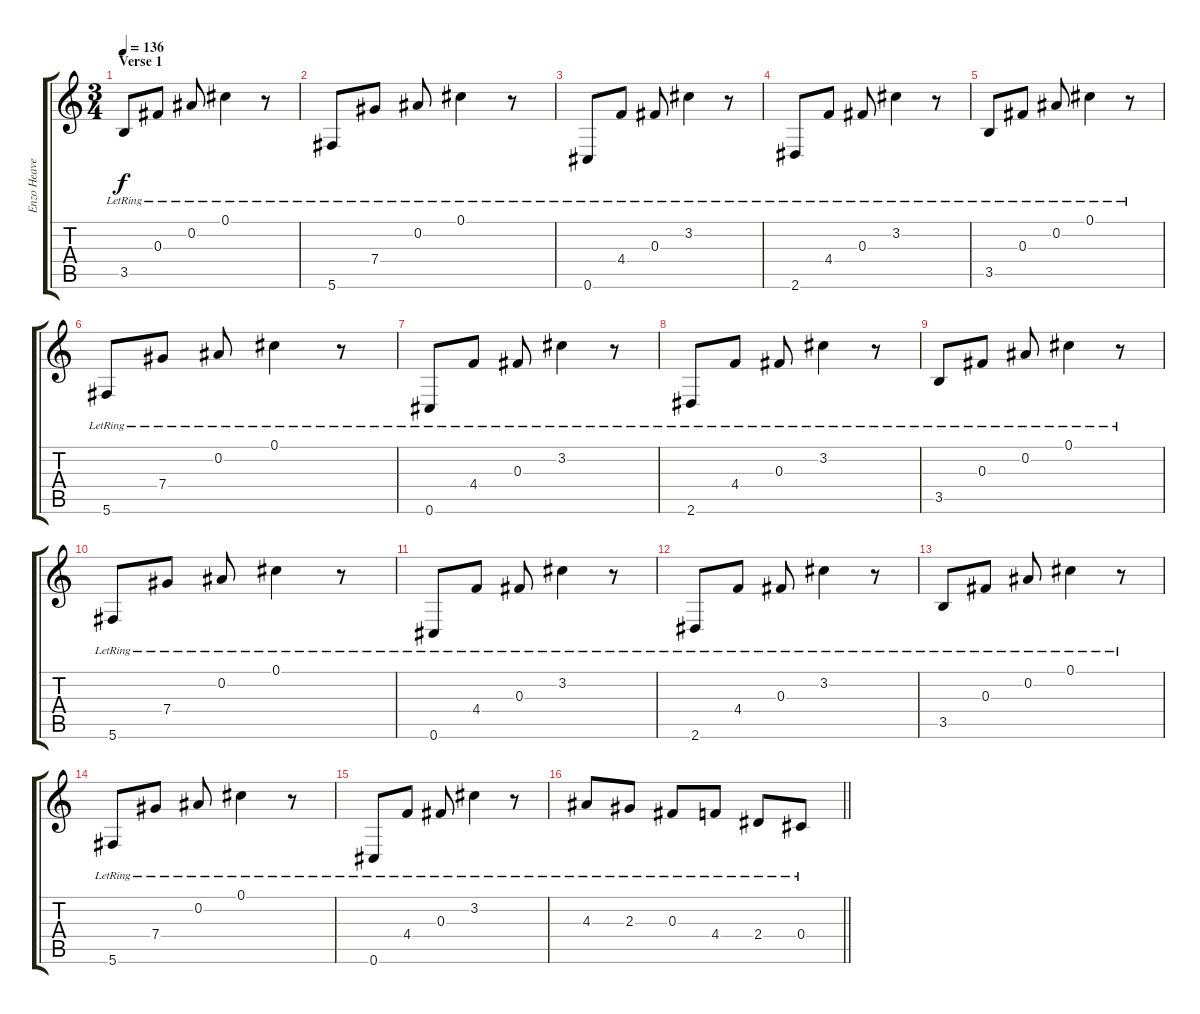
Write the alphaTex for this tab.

\track ("Enzo Heavenly" "Enzo Heave") {instrument acousticguitarsteel}
\staff {score tabs}
\tuning (Db4 Bb3 Gb3 Db3 Ab2 Db2) {hide}
\ts (3 4)
\section ("" "Verse 1")
\tempo 136
\clef g2
\ks c
3.5{lr}.8{dy f} 0.3{lr}.8 0.2{lr}.8 0.1{lr}.4 r.8 |
5.6{lr}.8 7.4{lr}.8 0.2{lr}.8 0.1{lr}.4 r.8 |
0.6{lr}.8 4.4{lr}.8 0.3{lr}.8 3.2{lr}.4 r.8 |
2.6{lr}.8 4.4{lr}.8 0.3{lr}.8 3.2{lr}.4 r.8 |
3.5{lr}.8 0.3{lr}.8 0.2{lr}.8 0.1{lr}.4 r.8 |
5.6{lr}.8 7.4{lr}.8 0.2{lr}.8 0.1{lr}.4 r.8 |
0.6{lr}.8 4.4{lr}.8 0.3{lr}.8 3.2{lr}.4 r.8 |
2.6{lr}.8 4.4{lr}.8 0.3{lr}.8 3.2{lr}.4 r.8 |
3.5{lr}.8 0.3{lr}.8 0.2{lr}.8 0.1{lr}.4 r.8 |
5.6{lr}.8 7.4{lr}.8 0.2{lr}.8 0.1{lr}.4 r.8 |
0.6{lr}.8 4.4{lr}.8 0.3{lr}.8 3.2{lr}.4 r.8 |
2.6{lr}.8 4.4{lr}.8 0.3{lr}.8 3.2{lr}.4 r.8 |
3.5{lr}.8 0.3{lr}.8 0.2{lr}.8 0.1{lr}.4 r.8 |
5.6{lr}.8 7.4{lr}.8 0.2{lr}.8 0.1{lr}.4 r.8 |
0.6{lr}.8 4.4{lr}.8 0.3{lr}.8 3.2{lr}.4 r.8 |
\barLineRight lightlight
4.3{lr}.8 2.3{lr}.8 0.3{lr}.8 4.4{lr}.8 2.4{lr}.8 0.4{lr}.8
